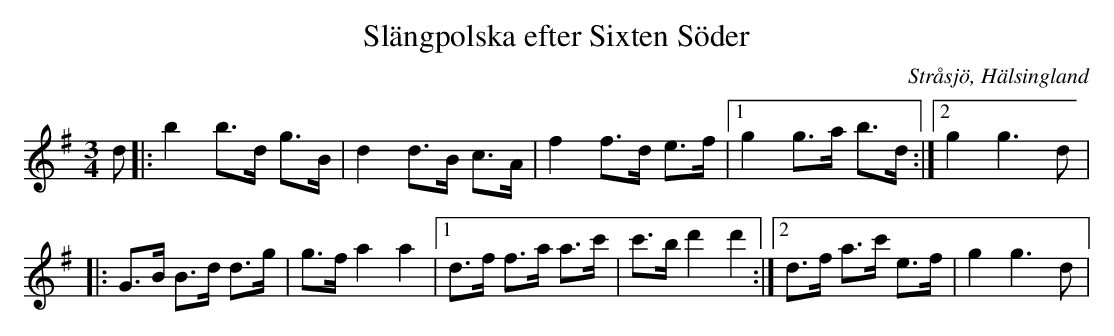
X:1
T:Slängpolska efter Sixten Söder
Q: 130
O:Stråsjö, Hälsingland
M:3/4
L:1/8
K:G
d|:b2 b>d g>B|d2 d>B c>A|f2 f>d e>f|1 g2 g>a b>d :|2 g2 g3d|
|:G>B B>d d>g|g>f a2 a2|1 d>f f>a a>c'|c'>b d'2 d'2:|2 d>f a>c' e>f|g2 g3d|
